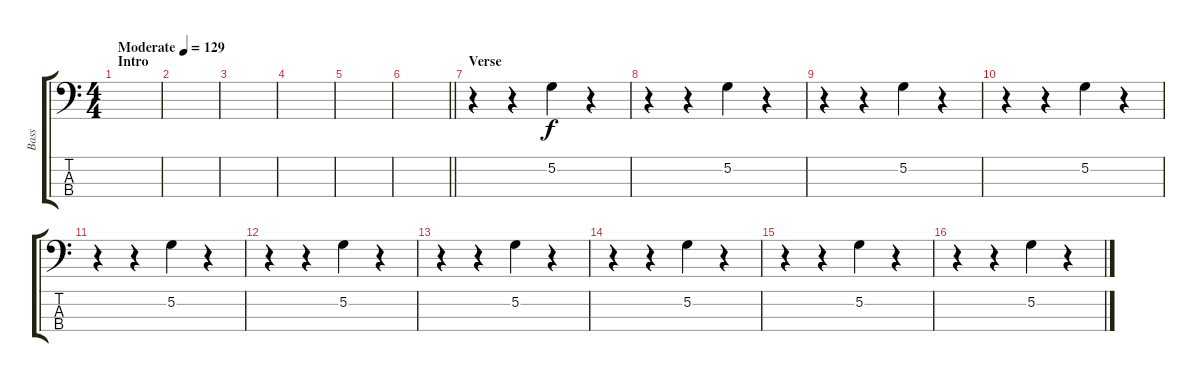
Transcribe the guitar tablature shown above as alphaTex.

\track ("Bass" "Bass") {instrument fretlessbass}
\staff {score tabs}
\tuning (G2 D2 A1 E1) {hide}
\ts (4 4)
\section ("" "Intro")
\tempo (129 "Moderate")
\clef f4
\ks c
|
|
|
|
|
\barLineRight lightlight
|
\section ("" "Verse")
r.4 r.4 5.2.4 r.4 |
r.4 r.4 5.2.4 r.4 |
r.4 r.4 5.2.4 r.4 |
r.4 r.4 5.2.4 r.4 |
r.4 r.4 5.2.4 r.4 |
r.4 r.4 5.2.4 r.4 |
r.4 r.4 5.2.4 r.4 |
r.4 r.4 5.2.4 r.4 |
r.4 r.4 5.2.4 r.4 |
r.4 r.4 5.2.4 r.4
